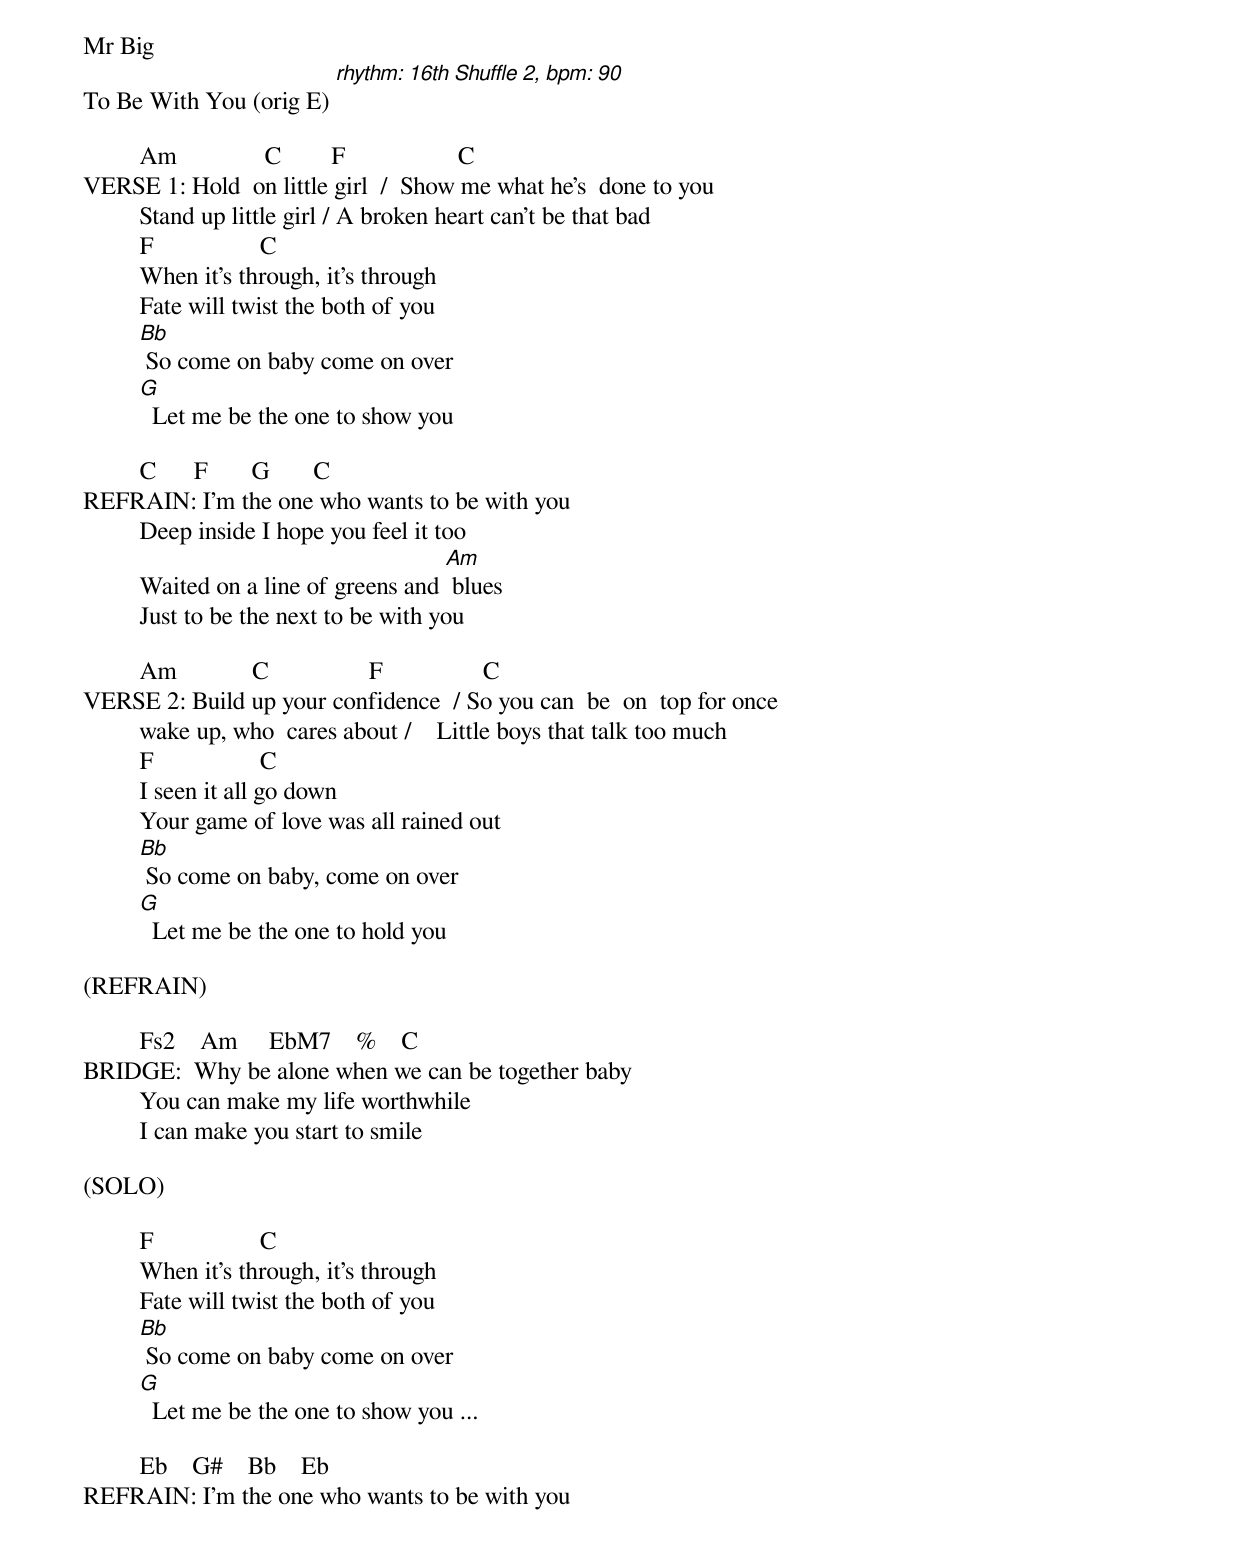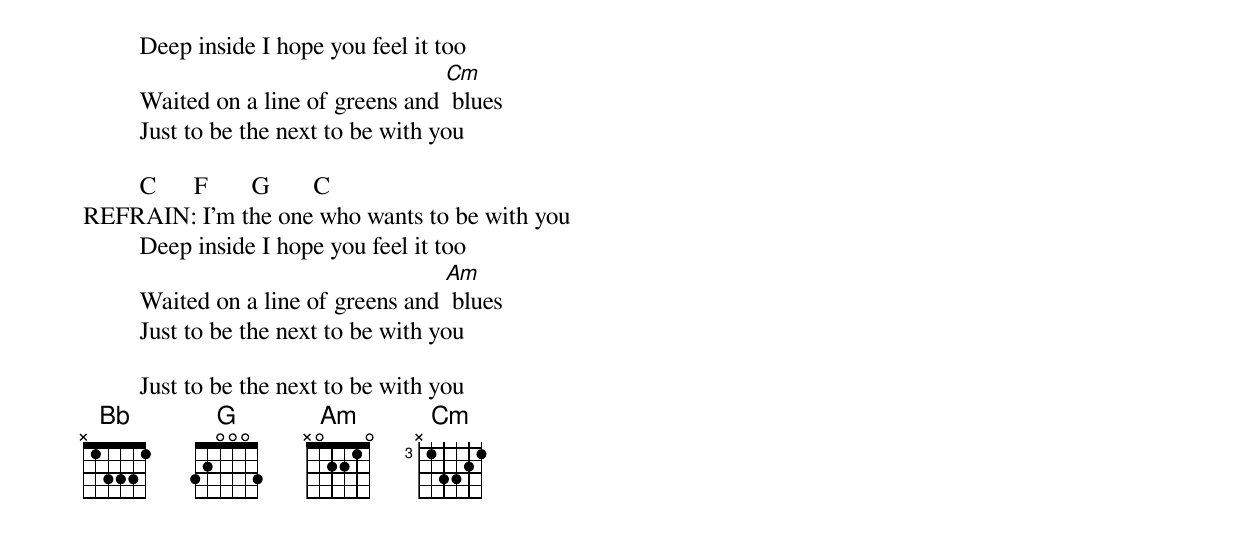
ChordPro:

Mr Big
To Be With You (orig E) [rhythm: 16th Shuffle 2, bpm: 90]

         Am              C        F                  C
VERSE 1: Hold  on little girl  /  Show me what he's  done to you
         Stand up little girl / A broken heart can't be that bad
         F                 C
         When it's through, it's through
         Fate will twist the both of you
         [Bb] So come on baby come on over
         [G]  Let me be the one to show you

         C      F       G       C
REFRAIN: I'm the one who wants to be with you
         Deep inside I hope you feel it too
         Waited on a line of greens and [Am] blues
         Just to be the next to be with you

         Am            C                F                C
VERSE 2: Build up your confidence  / So you can  be  on  top for once
         wake up, who  cares about /    Little boys that talk too much
         F                 C
         I seen it all go down
         Your game of love was all rained out
         [Bb] So come on baby, come on over
         [G]  Let me be the one to hold you

(REFRAIN)

         Fs2    Am     EbM7    %    C
BRIDGE:  Why be alone when we can be together baby
         You can make my life worthwhile
         I can make you start to smile

(SOLO)

         F                 C
         When it's through, it's through
         Fate will twist the both of you
         [Bb] So come on baby come on over
         [G]  Let me be the one to show you ...

         Eb    G#    Bb    Eb
REFRAIN: I'm the one who wants to be with you
         Deep inside I hope you feel it too
         Waited on a line of greens and [Cm] blues
         Just to be the next to be with you

         C      F       G       C
REFRAIN: I'm the one who wants to be with you
         Deep inside I hope you feel it too
         Waited on a line of greens and [Am] blues
         Just to be the next to be with you

         Just to be the next to be with you
